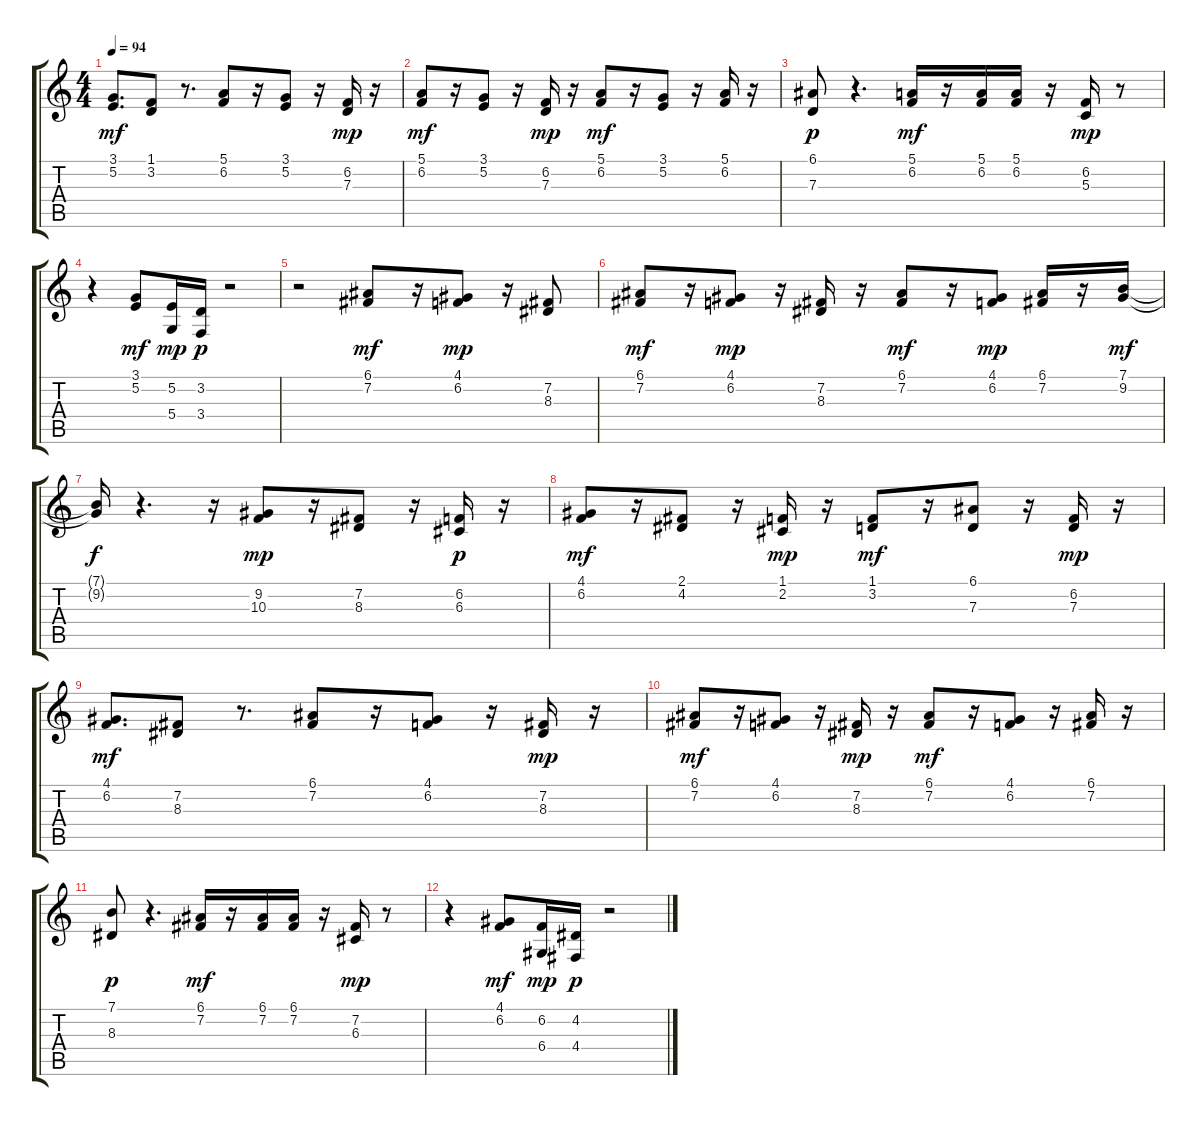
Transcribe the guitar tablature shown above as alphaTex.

\track "" {instrument choiraahs}
\staff {score tabs}
\tuning (E4 B3 G3 D3 A2 E2) {hide}
\ts (4 4)
\tempo 94
\clef g2
\ks c
(3.1 5.2).8{d dy mf} (1.1 3.2).8 r.8{d} (5.1 6.2).8 r.16 (3.1 5.2).8 r.16 (6.2 7.3).16{dy mp} r.16 |
(5.1 6.2).8{dy mf} r.16 (3.1 5.2).8 r.16 (6.2 7.3).16{dy mp} r.16 (5.1 6.2).8{dy mf} r.16 (3.1 5.2).8 r.16 (5.1 6.2).16 r.16 |
(6.1 7.3).8{dy p} r.4{d} (5.1 6.2).16{dy mf} r.16 (5.1 6.2).16 (5.1 6.2).16 r.16 (6.2 5.3).16{dy mp} r.8 |
r.4 (3.1 5.2).8{dy mf} (5.2 5.4).16{dy mp} (3.2 3.4).16{dy p} r.2 |
r.2 (6.1 7.2).8{dy mf} r.16 (4.1 6.2).8{dy mp} r.16 (7.2 8.3).8 |
(6.1 7.2).8{dy mf} r.16 (4.1 6.2).8{dy mp} r.16 (7.2 8.3).16 r.16 (6.1 7.2).8{dy mf} r.16 (4.1 6.2).8{dy mp} (6.1 7.2).16 r.16 (7.1 9.2).16{dy mf} |
(7.1{t} 9.2{t}).16{dy f} r.4{d} r.16 (9.2 10.3).8{dy mp} r.16 (7.2 8.3).8 r.16 (6.2 6.3).16{dy p} r.16 |
(4.1 6.2).8{dy mf} r.16 (2.1 4.2).8 r.16 (1.1 2.2).16{dy mp} r.16 (1.1 3.2).8{dy mf} r.16 (6.1 7.3).8 r.16 (6.2 7.3).16{dy mp} r.16 |
(4.1 6.2).8{d dy mf} (7.2 8.3).8 r.8{d} (6.1 7.2).8 r.16 (4.1 6.2).8 r.16 (7.2 8.3).16{dy mp} r.16 |
(6.1 7.2).8{dy mf} r.16 (4.1 6.2).8 r.16 (7.2 8.3).16{dy mp} r.16 (6.1 7.2).8{dy mf} r.16 (4.1 6.2).8 r.16 (6.1 7.2).16 r.16 |
(7.1 8.3).8{dy p} r.4{d} (6.1 7.2).16{dy mf} r.16 (6.1 7.2).16 (6.1 7.2).16 r.16 (7.2 6.3).16{dy mp} r.8 |
r.4 (4.1 6.2).8{dy mf} (6.2 6.4).16{dy mp} (4.2 4.4).16{dy p} r.2
